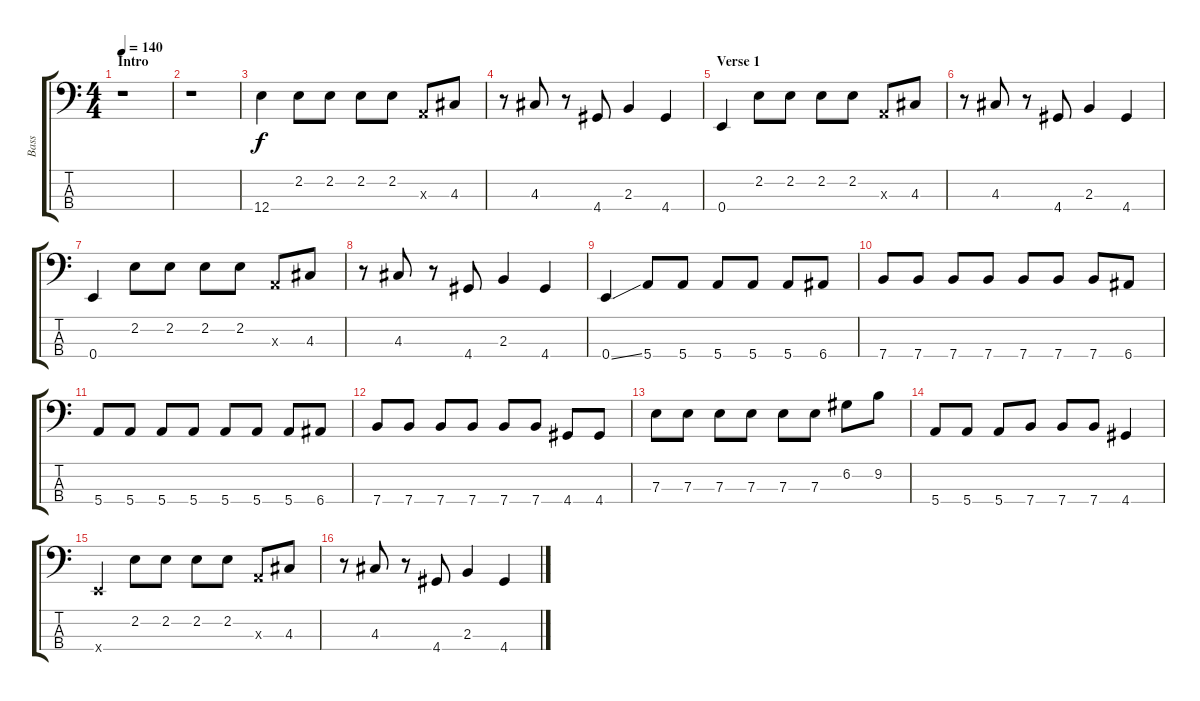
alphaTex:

\track ("Bass" "Bass") {instrument electricbasspick}
\staff {score tabs}
\tuning (G2 D2 A1 E1) {hide}
\ts (4 4)
\section ("" "Intro")
\tempo 140
\clef f4
\ks c
r.1{dy f instrument electricbasspick} |
r.1 |
12.4.4 2.2.8 2.2.8 2.2.8 2.2.8 0.3{x}.8 4.3.8 |
r.8 4.3.8 r.8 4.4.8 2.3.4 4.4.4 |
\section ("" "Verse 1")
0.4.4 2.2.8 2.2.8 2.2.8 2.2.8 0.3{x}.8 4.3.8 |
r.8 4.3.8 r.8 4.4.8 2.3.4 4.4.4 |
0.4.4 2.2.8 2.2.8 2.2.8 2.2.8 0.3{x}.8 4.3.8 |
r.8 4.3.8 r.8 4.4.8 2.3.4 4.4.4 |
0.4{ss}.4 5.4.8 5.4.8 5.4.8 5.4.8 5.4.8 6.4.8 |
7.4.8 7.4.8 7.4.8 7.4.8 7.4.8 7.4.8 7.4.8 6.4.8 |
5.4.8 5.4.8 5.4.8 5.4.8 5.4.8 5.4.8 5.4.8 6.4.8 |
7.4.8 7.4.8 7.4.8 7.4.8 7.4.8 7.4.8 4.4.8 4.4.8 |
7.3.8 7.3.8 7.3.8 7.3.8 7.3.8 7.3.8 6.2.8 9.2.8 |
5.4.8 5.4.8 5.4.8 7.4.8 7.4.8 7.4.8 4.4.4 |
0.4{x}.4 2.2.8 2.2.8 2.2.8 2.2.8 0.3{x}.8 4.3.8 |
r.8 4.3.8 r.8 4.4.8 2.3.4 4.4.4
